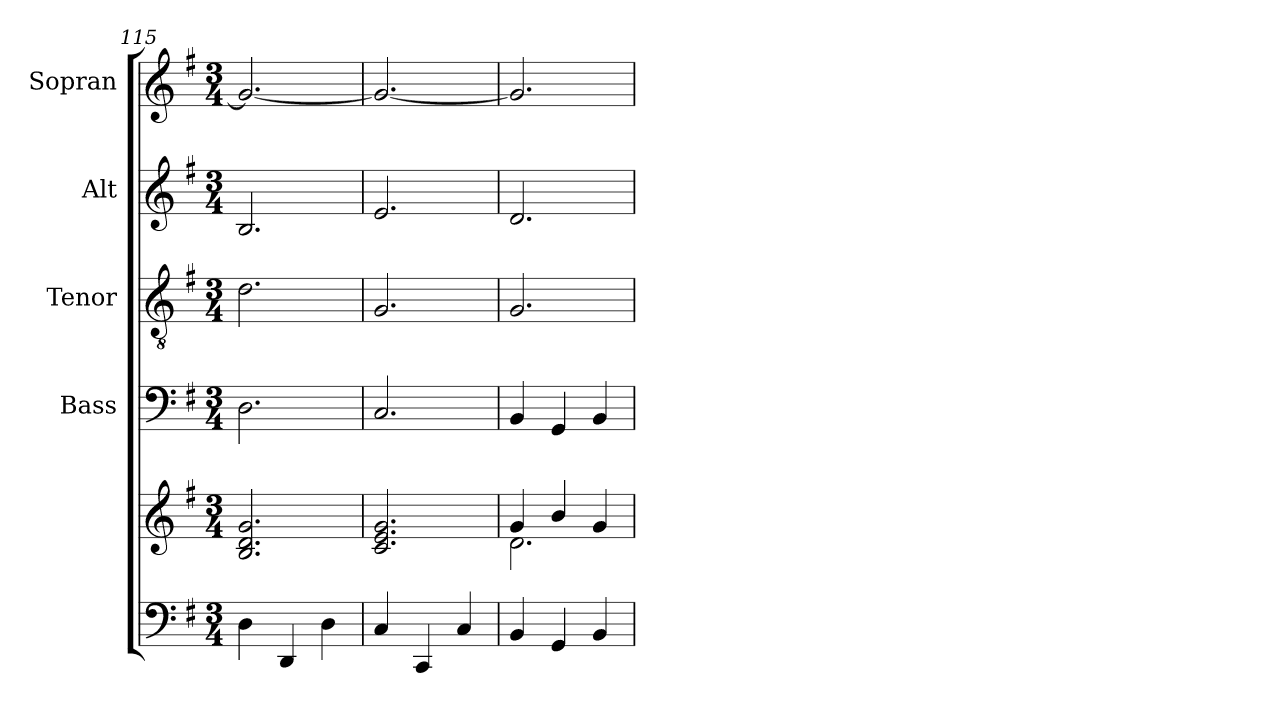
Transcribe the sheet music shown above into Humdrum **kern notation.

**kern	**kern	**kern	**kern	**kern	**kern
*part5	*part5	*part4	*part3	*part2	*part1
*staff6	*staff5	*staff4	*staff3	*staff2	*staff1
*	*	*I"Bass	*I"Tenor	*I"Alt	*I"Sopran
*	*	*I'B.	*I'T.	*I'A.	*I'S.
*clefF4	*clefG2	*clefF4	*clefGv2	*clefG2	*clefG2
*k[f#]	*k[f#]	*k[f#]	*k[f#]	*k[f#]	*k[f#]
*G:	*G:	*G:	*G:	*G:	*G:
*M3/4	*M3/4	*M3/4	*M3/4	*M3/4	*M3/4
=115	=115	=115	=115	=115	=115
4D\	2.B/ 2.d/ 2.g/	2.D\	2.d\	2.B/	2.g/_
4DD/	.	.	.	.	.
4D\	.	.	.	.	.
!!LO:LB:g=z
=116	=116	=116	=116	=116	=116
4C/	2.c/ 2.e/ 2.g/	2.C/	2.G/	2.e/	2.g/_
4CC/	.	.	.	.	.
4C/	.	.	.	.	.
=117	=117	=117	=117	=117	=117
*	*^	*	*	*	*
4BB/	4g/	2.d\	4BB/	2.G/	2.d/	2.g/]
4GG/	4b/	.	4GG/	.	.	.
4BB/	4g/	.	4BB/	.	.	.
*	*v	*v	*	*	*	*
=	=	=	=	=	=
*-	*-	*-	*-	*-	*-
